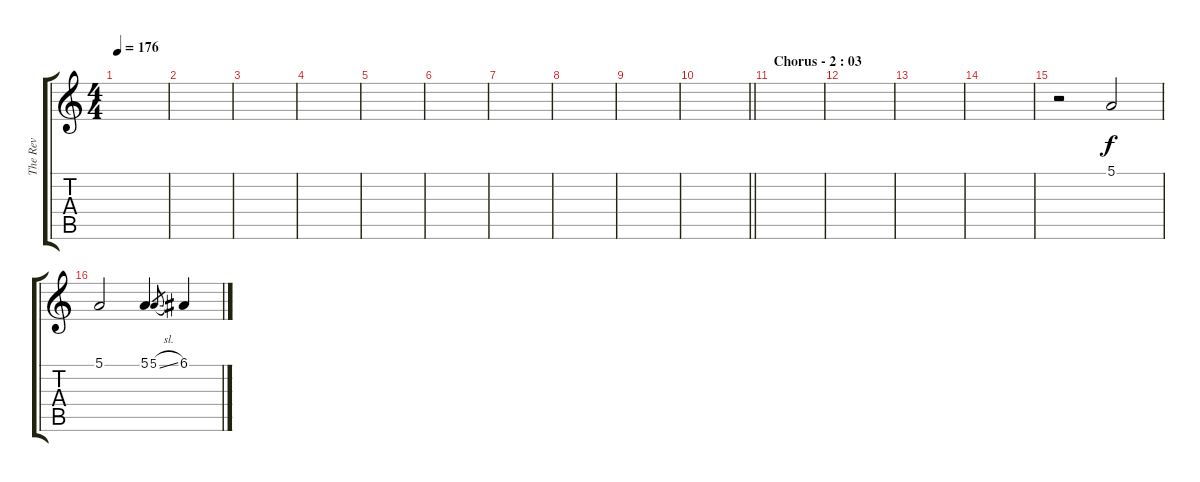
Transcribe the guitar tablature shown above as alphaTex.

\track ("   The Reverend - Vocals" "   The Rev") {instrument altosax}
\staff {score tabs}
\tuning (E4 B3 G3 D3 A2 E2) {hide}
\ts (4 4)
\tempo 176
\clef g2
\ks c
|
|
|
|
|
|
|
|
|
\barLineRight lightlight
|
\section ("" "Chorus - 2 : 03")
|
|
|
|
r.2 5.1.2 |
5.1.2 5.1.4 5.1{sl}.8{gr} 6.1.4
